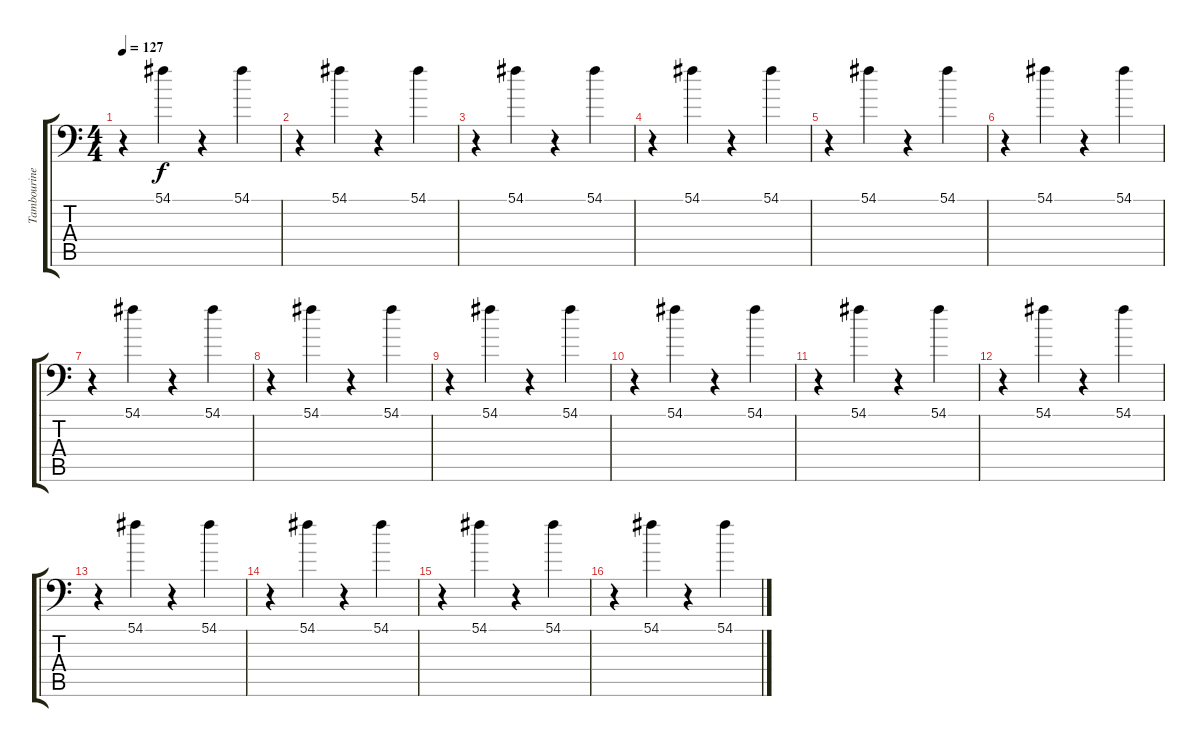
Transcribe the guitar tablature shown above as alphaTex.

\track ("Tambourine" "Tambourine") {instrument acousticgrandpiano}
\staff {score tabs}
\tuning (C-1 C-1 C-1 C-1 C-1 C-1) {hide}
\ts (4 4)
\tempo 127
\clef f4
\ks c
r.4{dy f} 54.1.4 r.4 54.1.4 |
r.4 54.1.4 r.4 54.1.4 |
r.4 54.1.4 r.4 54.1.4 |
r.4 54.1.4 r.4 54.1.4 |
r.4 54.1.4 r.4 54.1.4 |
r.4 54.1.4 r.4 54.1.4 |
r.4 54.1.4 r.4 54.1.4 |
r.4 54.1.4 r.4 54.1.4 |
r.4 54.1.4 r.4 54.1.4 |
r.4 54.1.4 r.4 54.1.4 |
r.4 54.1.4 r.4 54.1.4 |
r.4 54.1.4 r.4 54.1.4 |
r.4 54.1.4 r.4 54.1.4 |
r.4 54.1.4 r.4 54.1.4 |
r.4 54.1.4 r.4 54.1.4 |
r.4 54.1.4 r.4 54.1.4
